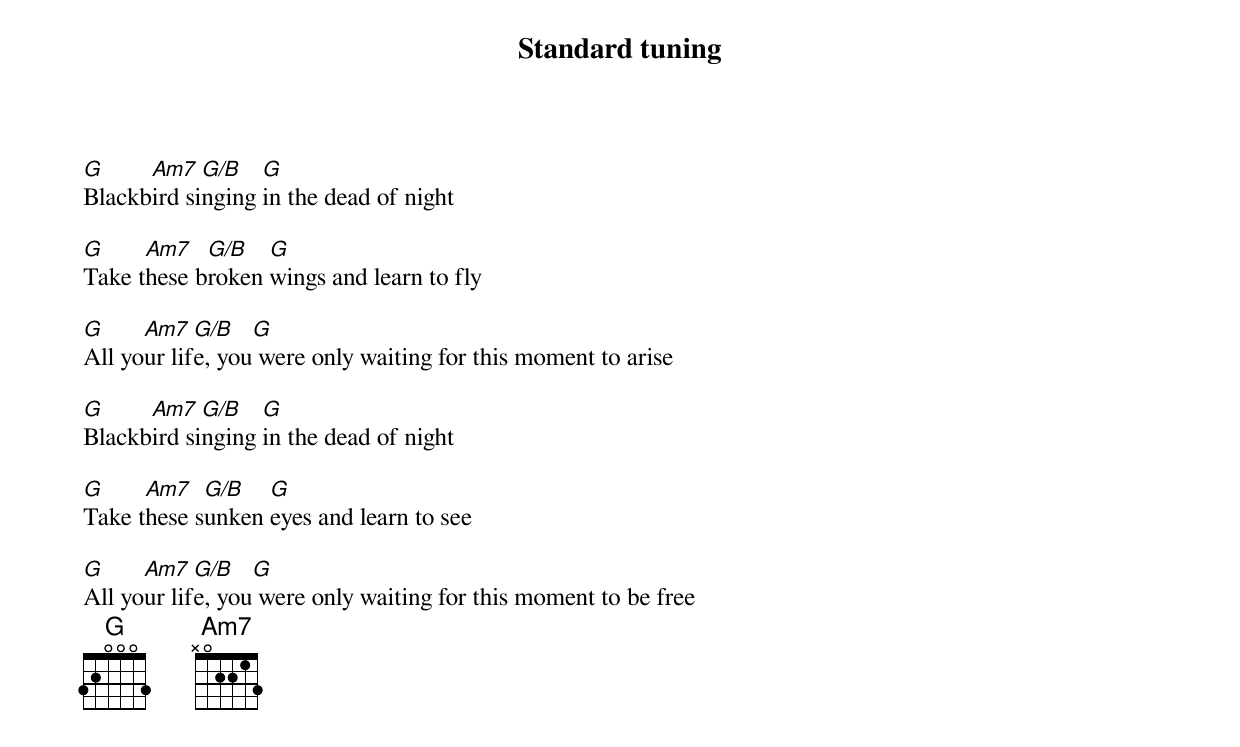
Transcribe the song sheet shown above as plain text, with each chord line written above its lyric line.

Standard tuning

G     Am7   G/B   G
Blackbird singing in the dead of night

G     Am7   G/B   G
Take these broken wings and learn to fly

G     Am7   G/B   G
All your life, you were only waiting for this moment to arise

G     Am7   G/B   G
Blackbird singing in the dead of night

G     Am7   G/B   G
Take these sunken eyes and learn to see

G     Am7   G/B   G
All your life, you were only waiting for this moment to be free
